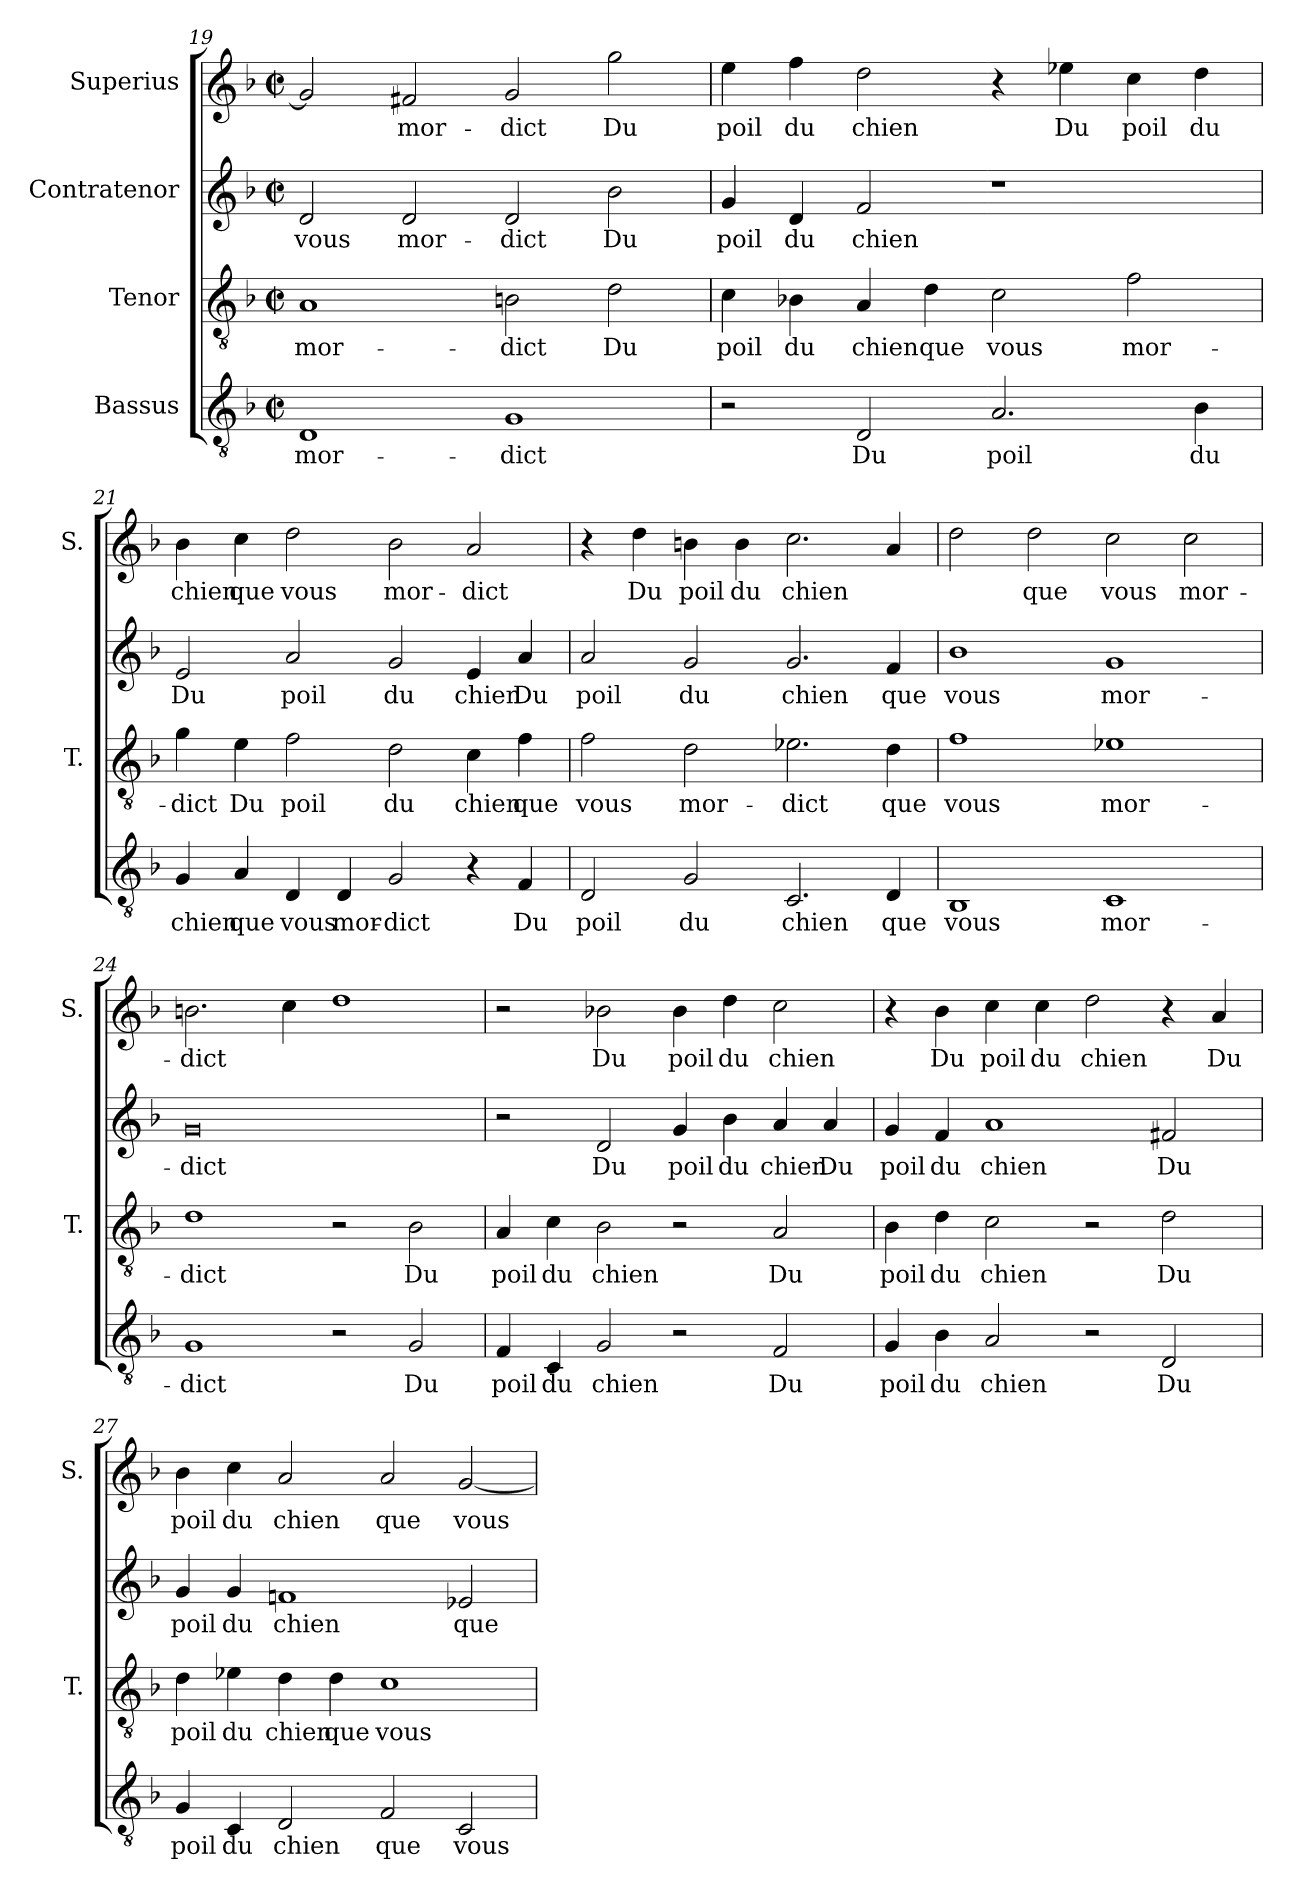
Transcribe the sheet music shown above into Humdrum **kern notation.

**kern	**text	**kern	**text	**kern	**text	**kern	**text
*part4	*part4	*part3	*part3	*part2	*part2	*part1	*part1
*staff4	*staff4	*staff3	*staff3	*staff2	*staff2	*staff1	*staff1
*I"Bassus	*	*I"Tenor	*	*I"Contratenor	*	*I"Superius	*
*	*	*I'T.	*	*	*	*I'S.	*
*clefGv2	*	*clefGv2	*	*clefG2	*	*clefG2	*
*k[b-]	*	*k[b-]	*	*k[b-]	*	*k[b-]	*
*F:	*	*F:	*	*F:	*	*F:	*
*M2/2	*	*M2/2	*	*M2/2	*	*M2/2	*
*met(c|)	*	*met(c|)	*	*met(c|)	*	*met(c|)	*
=19	=19	=19	=19	=19	=19	=19	=19
1D/	mor-	1A/	mor-	2d/	vous	2g/]	.
.	.	.	.	2d/	mor-	2f#X/	mor-
1G/	-dict	2Bn\	-dict	2d/	-dict	2g/	-dict
.	.	2d\	Du	2b-\	Du	2gg\	Du
=20	=20	=20	=20	=20	=20	=20	=20
2r	.	4c\	poil	4g/	poil	4ee\	poil
.	.	4B-X\	du	4d/	du	4ff\	du
2D/	Du	4A/	chien	2f/	chien	2dd\	chien
.	.	4d\	que	.	.	.	.
2.A/	poil	2c\	vous	1r	.	4r	.
.	.	.	.	.	.	4ee-X\	Du
.	.	2f\	mor-	.	.	4cc\	poil
4B-\	du	.	.	.	.	4dd\	du
!!LO:LB:g=z
=21	=21	=21	=21	=21	=21	=21	=21
4G/	chien	4g\	-dict	2e/	Du	4b-\	chien
4A/	que	4e\	Du	.	.	4cc\	que
4D/	vous	2f\	poil	2a/	poil	2dd\	vous
4D/	mor-	.	.	.	.	.	.
2G/	-dict	2d\	du	2g/	du	2b-\	mor-
4r	.	4c\	chien	4e/	chien	2a/	-dict
4F/	Du	4f\	que	4a/	Du	.	.
=22	=22	=22	=22	=22	=22	=22	=22
2D/	poil	2f\	vous	2a/	poil	4r	.
.	.	.	.	.	.	4dd\	Du
2G/	du	2d\	mor-	2g/	du	4bn\	poil
.	.	.	.	.	.	4b\	du
2.C/	chien	2.e-X\	-dict	2.g/	chien	2.cc\	chien
4D/	que	4d\	que	4f/	que	4a/	.
=23	=23	=23	=23	=23	=23	=23	=23
1BB-/	vous	1f\	vous	1b-\	vous	2dd\	.
.	.	.	.	.	.	2dd\	que
1C/	mor-	1e-X\	mor-	1g/	mor-	2cc\	vous
.	.	.	.	.	.	2cc\	mor-
=24	=24	=24	=24	=24	=24	=24	=24
1G/	-dict	1d\	-dict	0g/	-dict	2.bn\	-dict
.	.	.	.	.	.	4cc\	.
2r	.	2r	.	.	.	1dd\	.
2G/	Du	2B-\	Du	.	.	.	.
=25	=25	=25	=25	=25	=25	=25	=25
4F/	poil	4A/	poil	2r	.	2r	.
4C/	du	4c\	du	.	.	.	.
2G/	chien	2B-\	chien	2d/	Du	2b-X\	Du
2r	.	2r	.	4g/	poil	4b-\	poil
.	.	.	.	4b-\	du	4dd\	du
2F/	Du	2A/	Du	4a/	chien	2cc\	chien
.	.	.	.	4a/	Du	.	.
!!LO:PB:g=z
=26	=26	=26	=26	=26	=26	=26	=26
4G/	poil	4B-\	poil	4g/	poil	4r	.
4B-\	du	4d\	du	4f/	du	4b-\	Du
2A/	chien	2c\	chien	1a/	chien	4cc\	poil
.	.	.	.	.	.	4cc\	du
2r	.	2r	.	.	.	2dd\	chien
2D/	Du	2d\	Du	2f#X/	Du	4r	.
.	.	.	.	.	.	4a/	Du
=27	=27	=27	=27	=27	=27	=27	=27
4G/	poil	4d\	poil	4g/	poil	4b-\	poil
4C/	du	4e-X\	du	4g/	du	4cc\	du
2D/	chien	4d\	chien	1fn/	chien	2a/	chien
.	.	4d\	que	.	.	.	.
2F/	que	1c\	vous	.	.	2a/	que
2C/	vous	.	.	2e-X/	que	[2g/	vous
=	=	=	=	=	=	=	=
*-	*-	*-	*-	*-	*-	*-	*-
